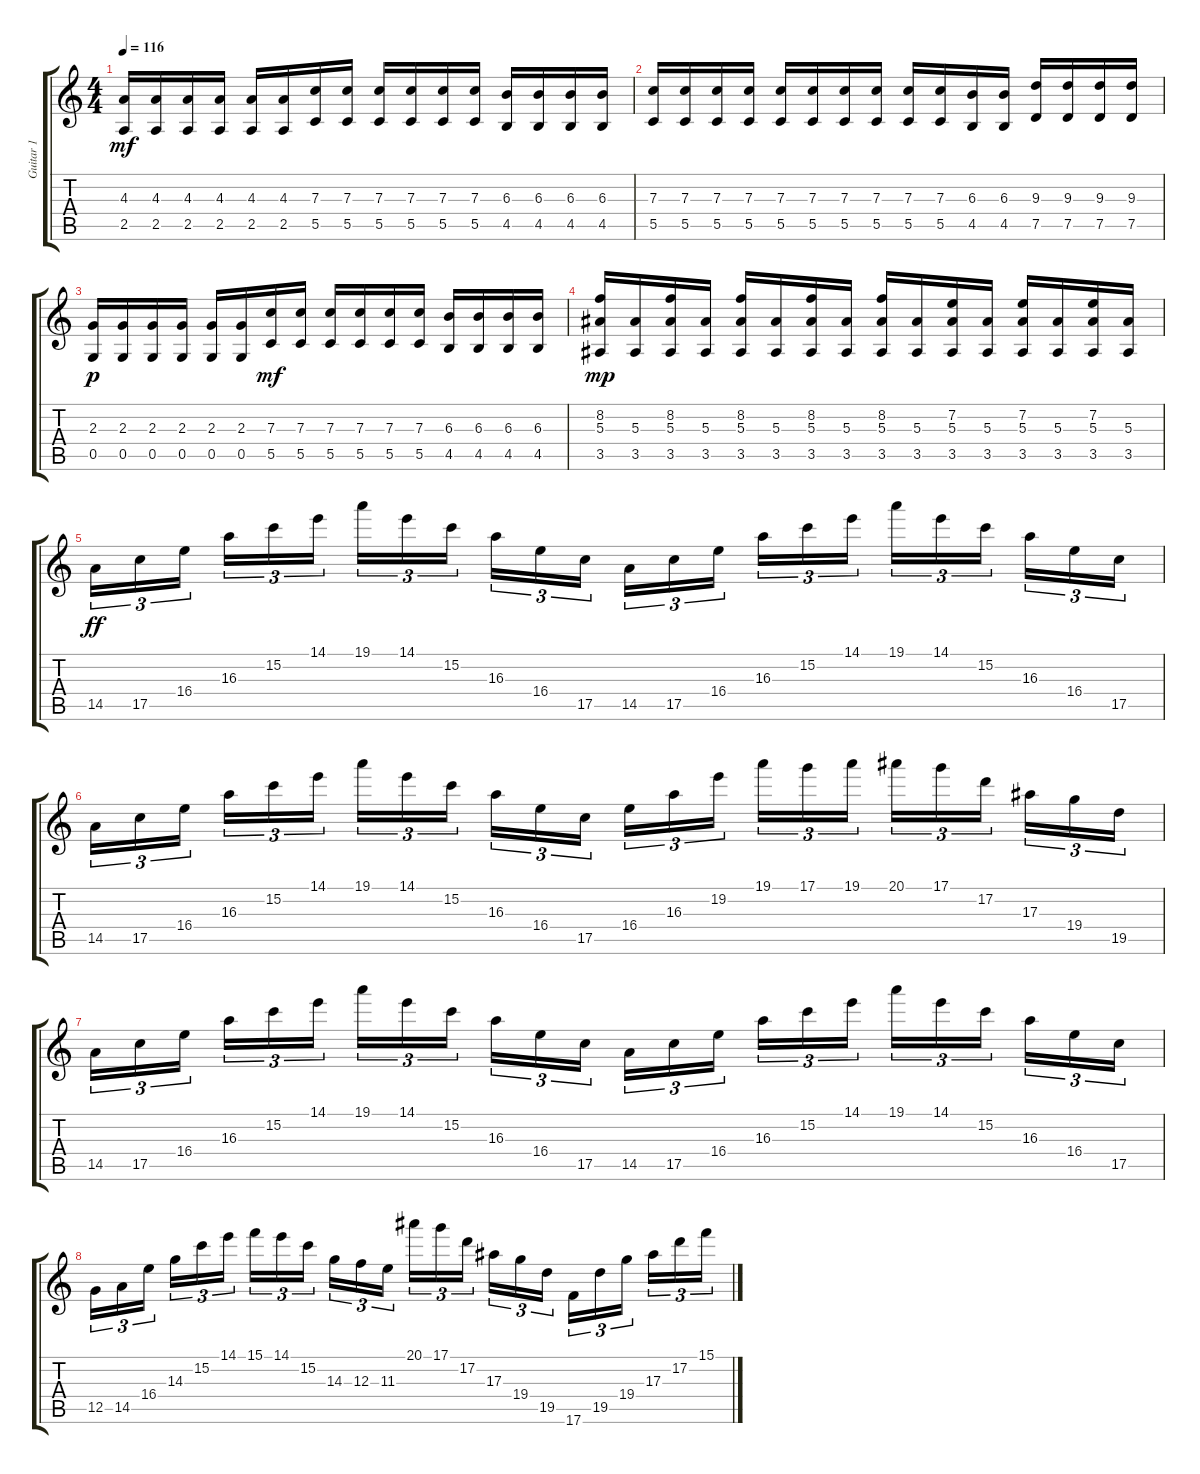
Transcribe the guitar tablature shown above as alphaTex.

\track ("Guitar 1" "Guitar 1") {instrument distortionguitar}
\staff {score tabs}
\tuning (D4 A3 F3 C3 G2 C2) {hide}
\ts (4 4)
\tempo 116
\clef g2
\ks c
(4.3 2.5).16{dy mf} (4.3 2.5).16 (4.3 2.5).16 (4.3 2.5).16 (4.3 2.5).16 (4.3 2.5).16 (7.3 5.5).16 (7.3 5.5).16 (7.3 5.5).16 (7.3 5.5).16 (7.3 5.5).16 (7.3 5.5).16 (6.3 4.5).16 (6.3 4.5).16 (6.3 4.5).16 (6.3 4.5).16 |
(7.3 5.5).16 (7.3 5.5).16 (7.3 5.5).16 (7.3 5.5).16 (7.3 5.5).16 (7.3 5.5).16 (7.3 5.5).16 (7.3 5.5).16 (7.3 5.5).16 (7.3 5.5).16 (6.3 4.5).16 (6.3 4.5).16 (9.3 7.5).16 (9.3 7.5).16 (9.3 7.5).16 (9.3 7.5).16 |
(2.3 0.5).16{dy p} (2.3 0.5).16 (2.3 0.5).16 (2.3 0.5).16 (2.3 0.5).16 (2.3 0.5).16 (7.3 5.5).16{dy mf} (7.3 5.5).16 (7.3 5.5).16 (7.3 5.5).16 (7.3 5.5).16 (7.3 5.5).16 (6.3 4.5).16 (6.3 4.5).16 (6.3 4.5).16 (6.3 4.5).16 |
(8.2 5.3 3.5).16{dy mp} (5.3 3.5).16 (8.2 5.3 3.5).16 (5.3 3.5).16 (8.2 5.3 3.5).16 (5.3 3.5).16 (8.2 5.3 3.5).16 (5.3 3.5).16 (8.2 5.3 3.5).16 (5.3 3.5).16 (7.2 5.3 3.5).16 (5.3 3.5).16 (7.2 5.3 3.5).16 (5.3 3.5).16 (7.2 5.3 3.5).16 (5.3 3.5).16 |
14.5.16{tu (3 2) dy ff} 17.5.16{tu (3 2)} 16.4.16{tu (3 2)} 16.3.16{tu (3 2)} 15.2.16{tu (3 2)} 14.1.16{tu (3 2)} 19.1.16{tu (3 2)} 14.1.16{tu (3 2)} 15.2.16{tu (3 2)} 16.3.16{tu (3 2)} 16.4.16{tu (3 2)} 17.5.16{tu (3 2)} 14.5.16{tu (3 2)} 17.5.16{tu (3 2)} 16.4.16{tu (3 2)} 16.3.16{tu (3 2)} 15.2.16{tu (3 2)} 14.1.16{tu (3 2)} 19.1.16{tu (3 2)} 14.1.16{tu (3 2)} 15.2.16{tu (3 2)} 16.3.16{tu (3 2)} 16.4.16{tu (3 2)} 17.5.16{tu (3 2)} |
14.5.16{tu (3 2)} 17.5.16{tu (3 2)} 16.4.16{tu (3 2)} 16.3.16{tu (3 2)} 15.2.16{tu (3 2)} 14.1.16{tu (3 2)} 19.1.16{tu (3 2)} 14.1.16{tu (3 2)} 15.2.16{tu (3 2)} 16.3.16{tu (3 2)} 16.4.16{tu (3 2)} 17.5.16{tu (3 2)} 16.4.16{tu (3 2)} 16.3.16{tu (3 2)} 19.2.16{tu (3 2)} 19.1.16{tu (3 2)} 17.1.16{tu (3 2)} 19.1.16{tu (3 2)} 20.1.16{tu (3 2)} 17.1.16{tu (3 2)} 17.2.16{tu (3 2)} 17.3.16{tu (3 2)} 19.4.16{tu (3 2)} 19.5.16{tu (3 2)} |
14.5.16{tu (3 2)} 17.5.16{tu (3 2)} 16.4.16{tu (3 2)} 16.3.16{tu (3 2)} 15.2.16{tu (3 2)} 14.1.16{tu (3 2)} 19.1.16{tu (3 2)} 14.1.16{tu (3 2)} 15.2.16{tu (3 2)} 16.3.16{tu (3 2)} 16.4.16{tu (3 2)} 17.5.16{tu (3 2)} 14.5.16{tu (3 2)} 17.5.16{tu (3 2)} 16.4.16{tu (3 2)} 16.3.16{tu (3 2)} 15.2.16{tu (3 2)} 14.1.16{tu (3 2)} 19.1.16{tu (3 2)} 14.1.16{tu (3 2)} 15.2.16{tu (3 2)} 16.3.16{tu (3 2)} 16.4.16{tu (3 2)} 17.5.16{tu (3 2)} |
12.5.16{tu (3 2)} 14.5.16{tu (3 2)} 16.4.16{tu (3 2)} 14.3.16{tu (3 2)} 15.2.16{tu (3 2)} 14.1.16{tu (3 2)} 15.1.16{tu (3 2)} 14.1.16{tu (3 2)} 15.2.16{tu (3 2)} 14.3.16{tu (3 2)} 12.3.16{tu (3 2)} 11.3.16{tu (3 2)} 20.1.16{tu (3 2)} 17.1.16{tu (3 2)} 17.2.16{tu (3 2)} 17.3.16{tu (3 2)} 19.4.16{tu (3 2)} 19.5.16{tu (3 2)} 17.6.16{tu (3 2)} 19.5.16{tu (3 2)} 19.4.16{tu (3 2)} 17.3.16{tu (3 2)} 17.2.16{tu (3 2)} 15.1.16{tu (3 2)}
